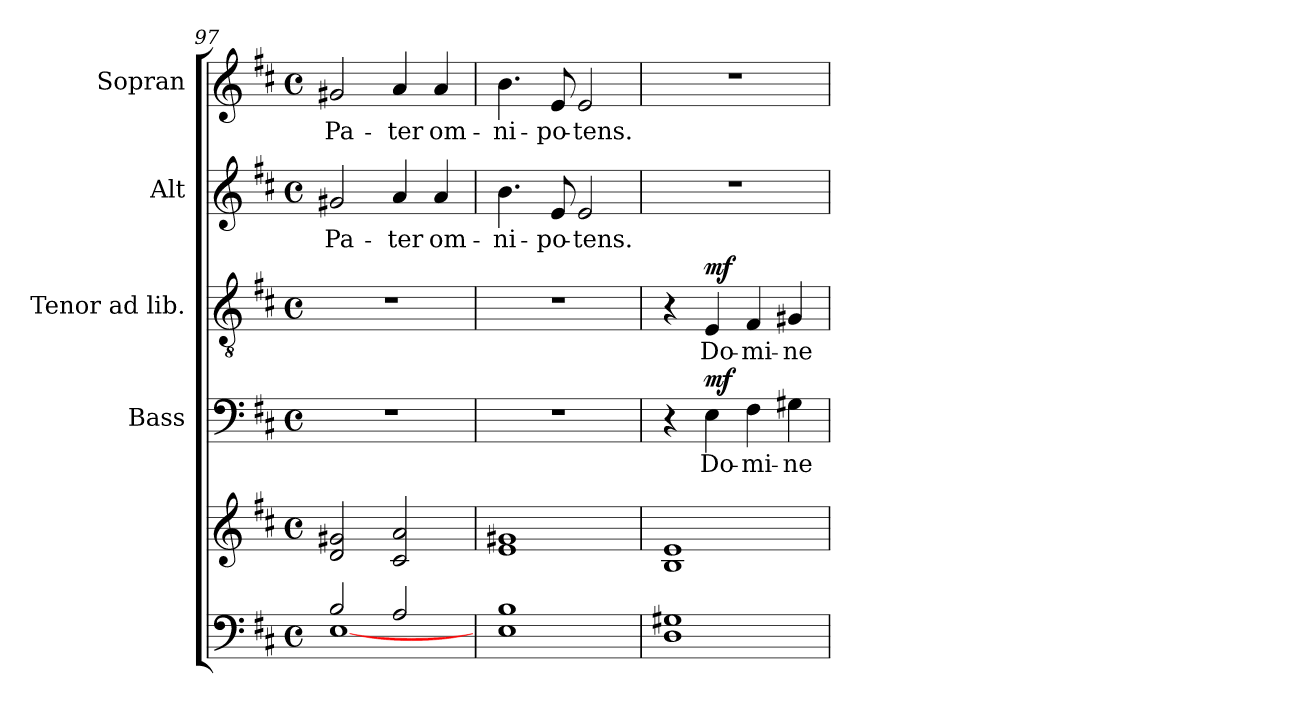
**kern	**kern	**kern	**text	**dynam	**kern	**text	**dynam	**kern	**text	**kern	**text
*part5	*part5	*part4	*part4	*part4	*part3	*part3	*part3	*part2	*part2	*part1	*part1
*staff6	*staff5	*staff4	*staff4	*staff4	*staff3	*staff3	*staff3	*staff2	*staff2	*staff1	*staff1
*	*	*I"Bass	*	*	*I"Tenor ad lib.	*	*	*I"Alt	*	*I"Sopran	*
*	*	*I'B.	*	*	*I'T.	*	*	*I'A.	*	*I'S.	*
*clefF4	*clefG2	*clefF4	*	*	*clefGv2	*	*	*clefG2	*	*clefG2	*
*k[f#c#]	*k[f#c#]	*k[f#c#]	*	*	*k[f#c#]	*	*	*k[f#c#]	*	*k[f#c#]	*
*D:	*D:	*D:	*	*	*D:	*	*	*D:	*	*D:	*
*M4/4	*M4/4	*M4/4	*	*	*M4/4	*	*	*M4/4	*	*M4/4	*
*met(c)	*met(c)	*met(c)	*	*	*met(c)	*	*	*met(c)	*	*met(c)	*
=97	=97	=97	=97	=97	=97	=97	=97	=97	=97	=97	=97
*^	*	*	*	*	*	*	*	*	*	*	*
!	!	!	!	!	!	!	!	!	!	!LO:LY:b	!	!LO:LY:b
2B/	[<1E	2d/ 2g#X/	1r	.	.	1r	.	.	2g#X/	Pa-	2g#X/	Pa-
!	!	!	!	!	!	!	!	!	!	!LO:LY:b	!	!LO:LY:b
2A/	.	2c#/ 2a/	.	.	.	.	.	.	4a/	-ter	4a/	-ter
!	!	!	!	!	!	!	!	!	!	!LO:LY:b	!	!LO:LY:b
.	.	.	.	.	.	.	.	.	4a/	om-	4a/	om-
*v	*v	*	*	*	*	*	*	*	*	*	*	*
=98	=98	=98	=98	=98	=98	=98	=98	=98	=98	=98	=98
!	!	!	!	!	!	!	!	!	!LO:LY:b	!	!LO:LY:b
1E 1B	1e 1g#X	1r	.	.	1r	.	.	4.b\	-ni-	4.b\	-ni-
!	!	!	!	!	!	!	!	!	!LO:LY:b	!	!LO:LY:b
.	.	.	.	.	.	.	.	8e/	-po-	8e/	-po-
!	!	!	!	!	!	!	!	!	!LO:LY:b	!	!LO:LY:b
.	.	.	.	.	.	.	.	2e/	-tens.	2e/	-tens.
=99	=99	=99	=99	=99	=99	=99	=99	=99	=99	=99	=99
1D 1G#X	1B 1e	4r	.	.	4r	.	.	1r	.	1r	.
!	!	!	!LO:LY:b	!LO:DY:a	!	!LO:LY:b	!LO:DY:a	!	!	!	!
.	.	4E\	Do-	mf	4E/	Do-	mf	.	.	.	.
!	!	!	!LO:LY:b	!	!	!LO:LY:b	!	!	!	!	!
.	.	4F#\	-mi-	.	4F#/	-mi-	.	.	.	.	.
!	!	!	!LO:LY:b	!	!	!LO:LY:b	!	!	!	!	!
.	.	4G#X\	-ne	.	4G#X/	-ne	.	.	.	.	.
=	=	=	=	=	=	=	=	=	=	=	=
*-	*-	*-	*-	*-	*-	*-	*-	*-	*-	*-	*-
